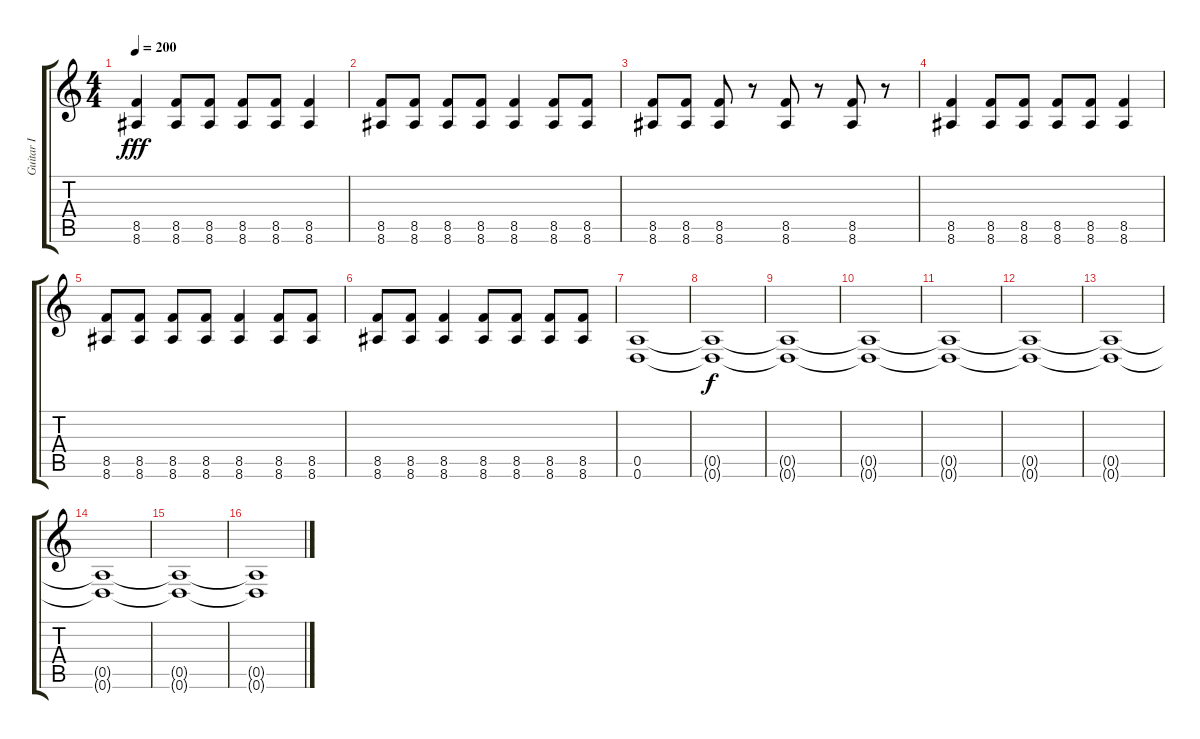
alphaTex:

\track ("Guitar I" "Guitar I") {instrument distortionguitar}
\staff {score tabs}
\tuning (E4 B3 G3 D3 A2 D2) {hide}
\ts (4 4)
\tempo 200
\clef g2
\ks c
(8.5 8.6).4{dy fff} (8.5 8.6).8 (8.5 8.6).8 (8.5 8.6).8 (8.5 8.6).8 (8.5 8.6).4 |
(8.5 8.6).8 (8.5 8.6).8 (8.5 8.6).8 (8.5 8.6).8 (8.5 8.6).4 (8.5 8.6).8 (8.5 8.6).8 |
(8.5 8.6).8 (8.5 8.6).8 (8.5 8.6).8 r.8 (8.5 8.6).8 r.8 (8.5 8.6).8 r.8 |
(8.5 8.6).4 (8.5 8.6).8 (8.5 8.6).8 (8.5 8.6).8 (8.5 8.6).8 (8.5 8.6).4 |
(8.5 8.6).8 (8.5 8.6).8 (8.5 8.6).8 (8.5 8.6).8 (8.5 8.6).4 (8.5 8.6).8 (8.5 8.6).8 |
(8.5 8.6).8 (8.5 8.6).8 (8.5 8.6).4 (8.5 8.6).8 (8.5 8.6).8 (8.5 8.6).8 (8.5 8.6).8 |
(0.5 0.6).1 |
(0.5{t} 0.6{t}).1{dy f} |
(0.5{t} 0.6{t}).1 |
(0.5{t} 0.6{t}).1 |
(0.5{t} 0.6{t}).1 |
(0.5{t} 0.6{t}).1 |
(0.5{t} 0.6{t}).1 |
(0.5{t} 0.6{t}).1 |
(0.5{t} 0.6{t}).1 |
(0.5{t} 0.6{t}).1
